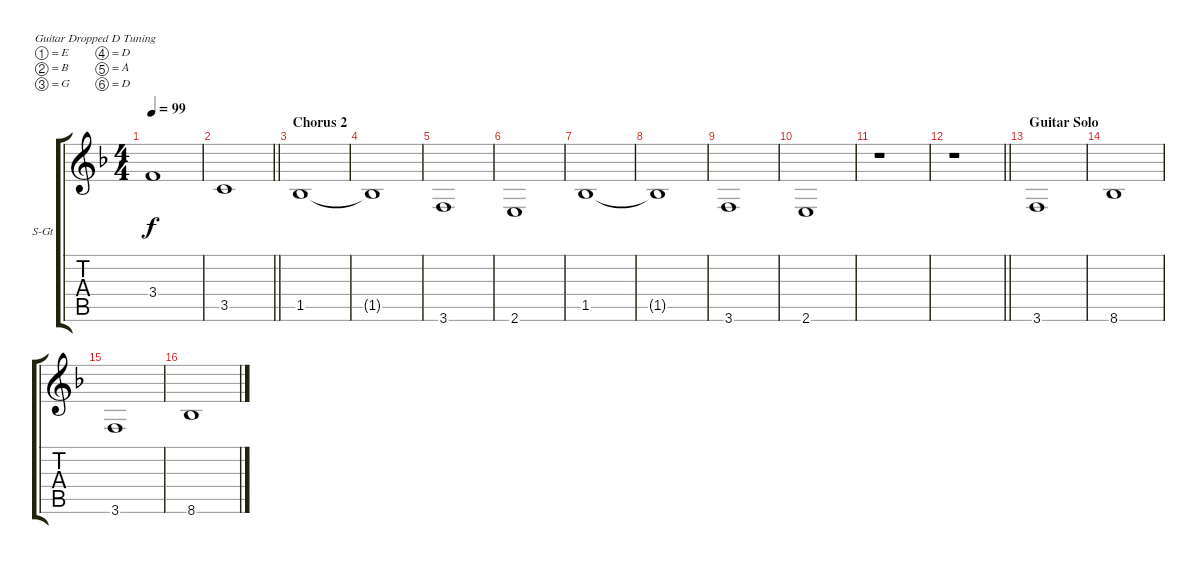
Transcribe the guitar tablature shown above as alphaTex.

\bracketExtendMode groupsimilarinstruments
\firstSystemTrackNameOrientation horizontal
\otherSystemsTrackNameOrientation horizontal
\track ("Strings Ensemble" "S-Gt") {instrument stringensemble1}
\staff {score tabs}
\tuning (E4 B3 G3 D3 A2 D2)
\displaytranspose 12
\ts (4 4)
\tempo 99
\clef g2
\ks f
3.4.1{dy f} |
\barLineRight lightlight
3.5.1 |
\section ("" "Chorus 2")
1.5.1 |
1.5{t}.1 |
3.6.1 |
2.6.1 |
1.5.1 |
1.5{t}.1 |
3.6.1 |
2.6.1 |
r.1 |
\barLineRight lightlight
r.1 |
\section ("" "Guitar Solo")
3.6.1 |
8.6.1 |
3.6.1 |
8.6.1
